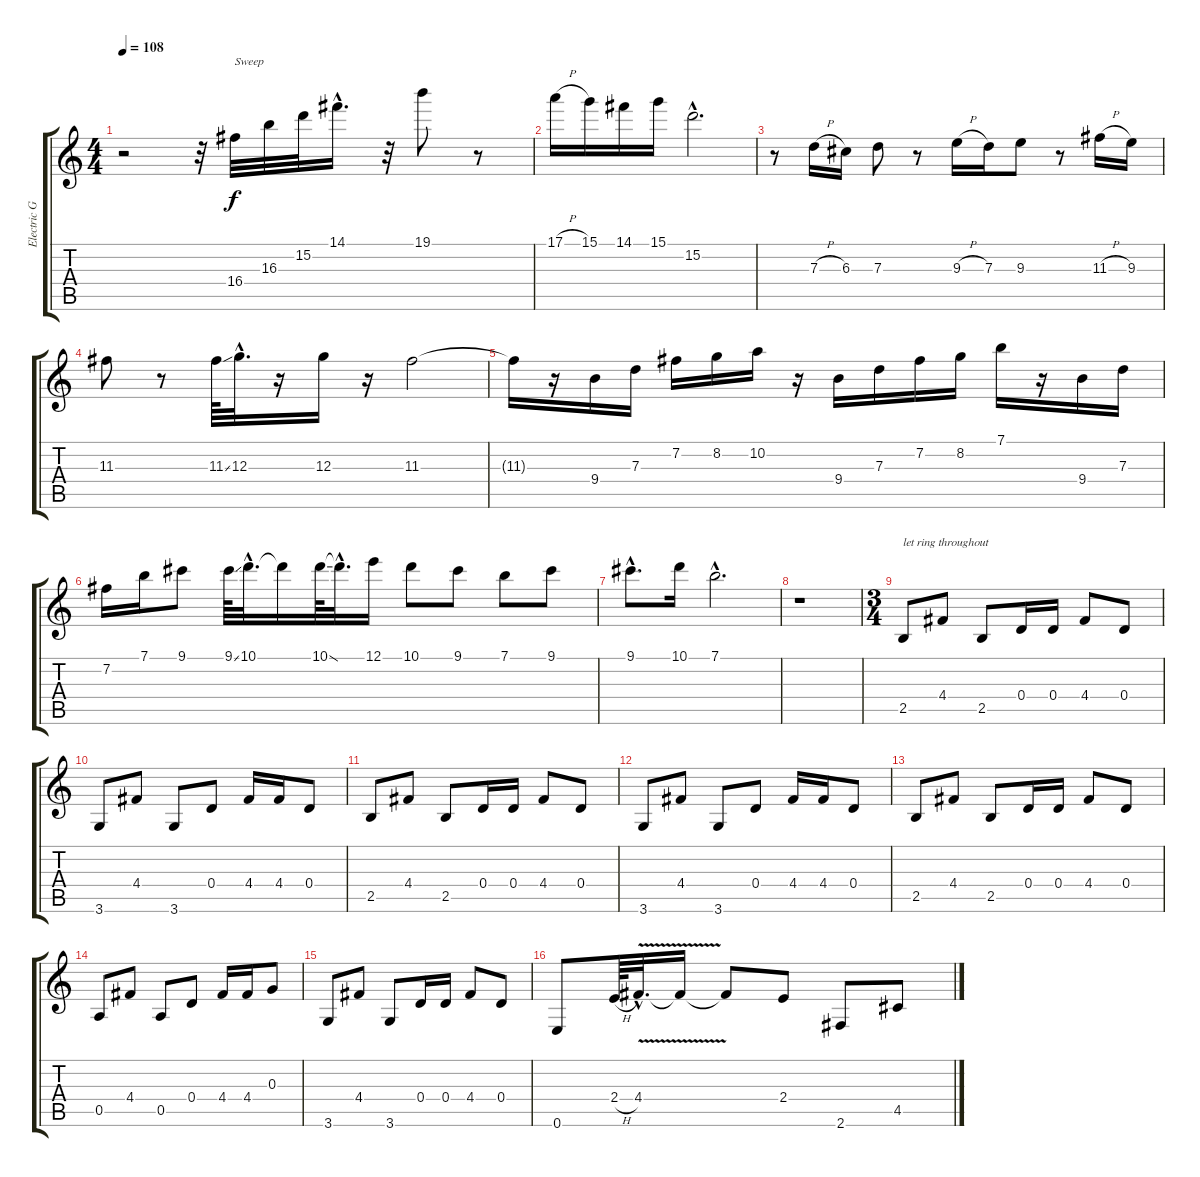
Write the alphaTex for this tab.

\track ("Electric Guitar (Guitar 2)" "Electric G") {instrument electricguitarclean}
\staff {score tabs}
\tuning (E4 B3 G3 D3 A2 E2) {hide}
\ts (4 4)
\tempo 108
\clef g2
\ks c
r.2{dy f} r.32 16.4.32{txt "Sweep"} 16.3.32 15.2.32 14.1{hac}.16{d} r.32 19.1.8 r.8 |
17.1{h}.16 15.1.16 14.1.16 15.1.16 15.2{hac}.2{d} |
r.8 7.3{h}.16 6.3.16 7.3.8 r.8 9.3{h}.16 7.3.16 9.3.8 r.8 11.3{h}.16 9.3.16 |
11.3.8 r.8 11.3{ss}.64 12.3{hac}.32{d} r.16 12.3.16 r.16 11.3.2 |
11.3{t}.16 r.16 9.4.16 7.3.16 7.2.16 8.2.16 10.2.16 r.16 9.4.16 7.3.16 7.2.16 8.2.16 7.1.16 r.16 9.4.16 7.3.16 |
7.2.16 7.1.16 9.1.8 9.1{ss}.64 10.1{hac}.32{d} 10.1{t}.16 10.1{ss}.64 10.1{hac t}.32{d} 12.1.16 10.1.8 9.1.8 7.1.8 9.1.8 |
9.1{hac}.8{d} 10.1.16 7.1{hac}.2{d} |
r.1 |
\ts (3 4)
2.5.8{txt "let ring throughout"} 4.4.8 2.5.8 0.4.16 0.4.16 4.4.8 0.4.8 |
3.6.8 4.4.8 3.6.8 0.4.8 4.4.16 4.4.16 0.4.8 |
2.5.8 4.4.8 2.5.8 0.4.16 0.4.16 4.4.8 0.4.8 |
3.6.8 4.4.8 3.6.8 0.4.8 4.4.16 4.4.16 0.4.8 |
2.5.8 4.4.8 2.5.8 0.4.16 0.4.16 4.4.8 0.4.8 |
0.5.8 4.4.8 0.5.8 0.4.8 4.4.16 4.4.16 0.3.8 |
3.6.8 4.4.8 3.6.8 0.4.16 0.4.16 4.4.8 0.4.8 |
0.6.8 2.4{h}.64 4.4{v hac}.32{d} 4.4{t}.16 4.4{t}.8 2.4.8 2.6.8 4.5.8
